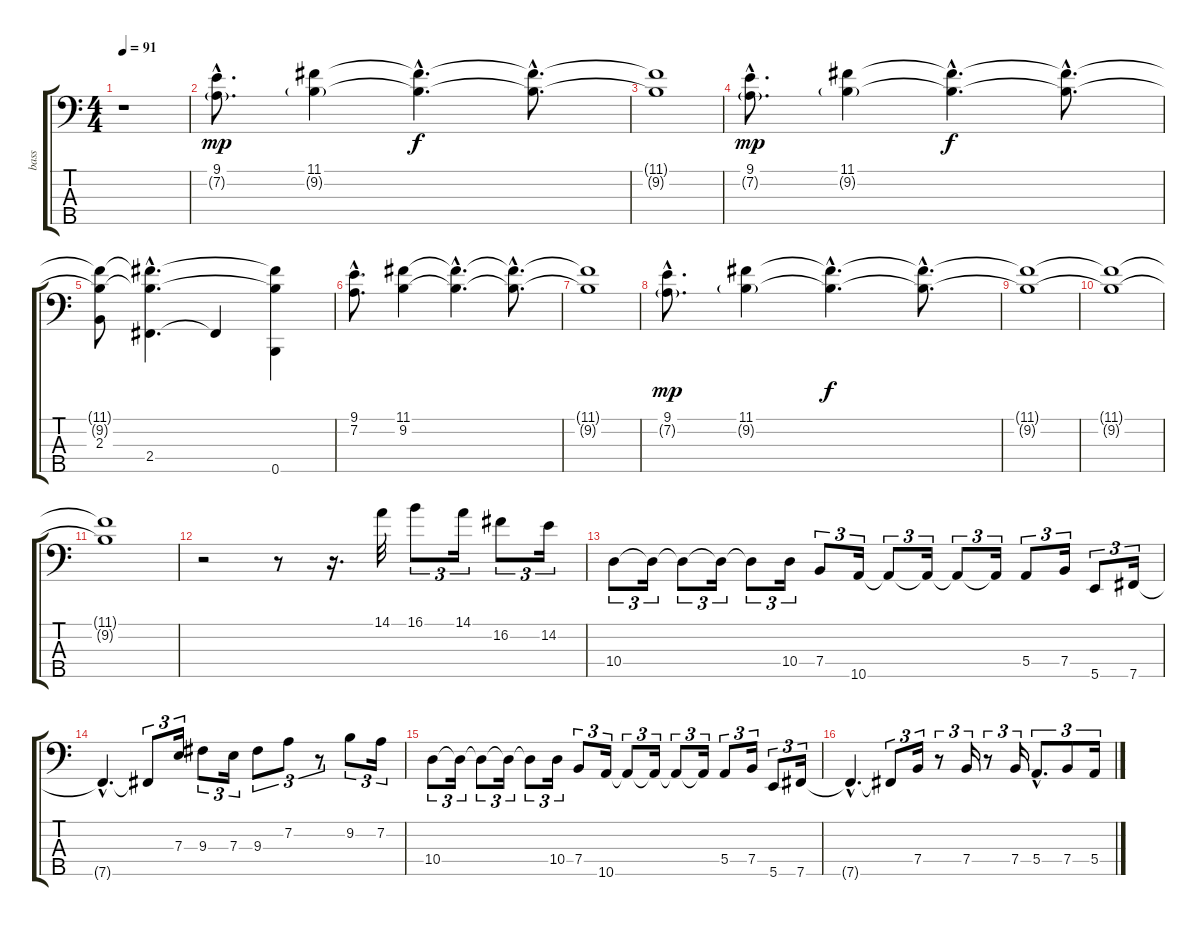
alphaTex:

\track ("bass" "bass") {instrument electricbassfinger}
\staff {score tabs}
\tuning (G2 D2 A1 E1 B0) {hide}
\ts (4 4)
\tempo 91
\clef f4
\ks c
r.1{dy mp instrument electricbassfinger} |
(9.1{hac} 7.2{g hac}).8{d} (11.1 9.2{g}).4 (11.1{hac t} 9.2{hac t}).4{d dy f} (11.1{hac t} 9.2{hac t}).8{d} |
(11.1{t} 9.2{t}).1 |
(9.1{hac} 7.2{g hac}).8{d dy mp} (11.1 9.2{g}).4 (11.1{hac t} 9.2{hac t}).4{d dy f} (11.1{hac t} 9.2{hac t}).8{d} |
(11.1{t} 9.2{t} 2.3).8 (11.1{hac t} 9.2{hac t} 2.4{hac}).4{d} 2.4{t}.4 (11.1{t} 9.2{t} 0.5).4 |
(9.1{hac} 7.2{hac}).8{d} (11.1 9.2).4 (11.1{hac t} 9.2{hac t}).4{d} (11.1{hac t} 9.2{hac t}).8{d} |
(11.1{t} 9.2{t}).1 |
(9.1{hac} 7.2{g hac}).8{d dy mp} (11.1 9.2{g}).4 (11.1{hac t} 9.2{hac t}).4{d dy f} (11.1{hac t} 9.2{hac t}).8{d} |
(11.1{t} 9.2{t}).1 |
(11.1{t} 9.2{t}).1 |
(11.1{t} 9.2{t}).1 |
r.2 r.8 r.16{d} 14.1.32 16.1.8{tu (3 2)} 14.1.16{tu (3 2)} 16.2.8{tu (3 2)} 14.2.16{tu (3 2)} |
10.4.8{tu (3 2)} 10.4{t}.16{tu (3 2)} 10.4{t}.8{tu (3 2)} 10.4{t}.16{tu (3 2)} 10.4{t}.8{tu (3 2)} 10.4.16{tu (3 2)} 7.4.8{tu (3 2)} 10.5.16{tu (3 2)} 10.5{t}.8{tu (3 2)} 10.5{t}.16{tu (3 2)} 10.5{t}.8{tu (3 2)} 10.5{t}.16{tu (3 2)} 5.4.8{tu (3 2)} 7.4.16{tu (3 2)} 5.5.8{tu (3 2)} 7.5.16{tu (3 2)} |
7.5{hac t}.4{d} 7.5{t}.8{tu (3 2)} 7.3.16{tu (3 2)} 9.3.8{tu (3 2)} 7.3.16{tu (3 2)} 9.3.8{tu (3 2)} 7.2.8{tu (3 2)} r.8{tu (3 2)} 9.2.8{tu (3 2)} 7.2.16{tu (3 2)} |
10.4.8{tu (3 2)} 10.4{t}.16{tu (3 2)} 10.4{t}.8{tu (3 2)} 10.4{t}.16{tu (3 2)} 10.4{t}.8{tu (3 2)} 10.4.16{tu (3 2)} 7.4.8{tu (3 2)} 10.5.16{tu (3 2)} 10.5{t}.8{tu (3 2)} 10.5{t}.16{tu (3 2)} 10.5{t}.8{tu (3 2)} 10.5{t}.16{tu (3 2)} 5.4.8{tu (3 2)} 7.4.16{tu (3 2)} 5.5.8{tu (3 2)} 7.5.16{tu (3 2)} |
7.5{hac t}.4{d} 7.5{t}.8{tu (3 2)} 7.4.16{tu (3 2)} r.8{tu (3 2)} 7.4.16{tu (3 2)} r.8{tu (3 2)} 7.4.16{tu (3 2)} 5.4{hac}.8{d tu (3 2)} 7.4.8{tu (3 2)} 5.4.16{tu (3 2)}
